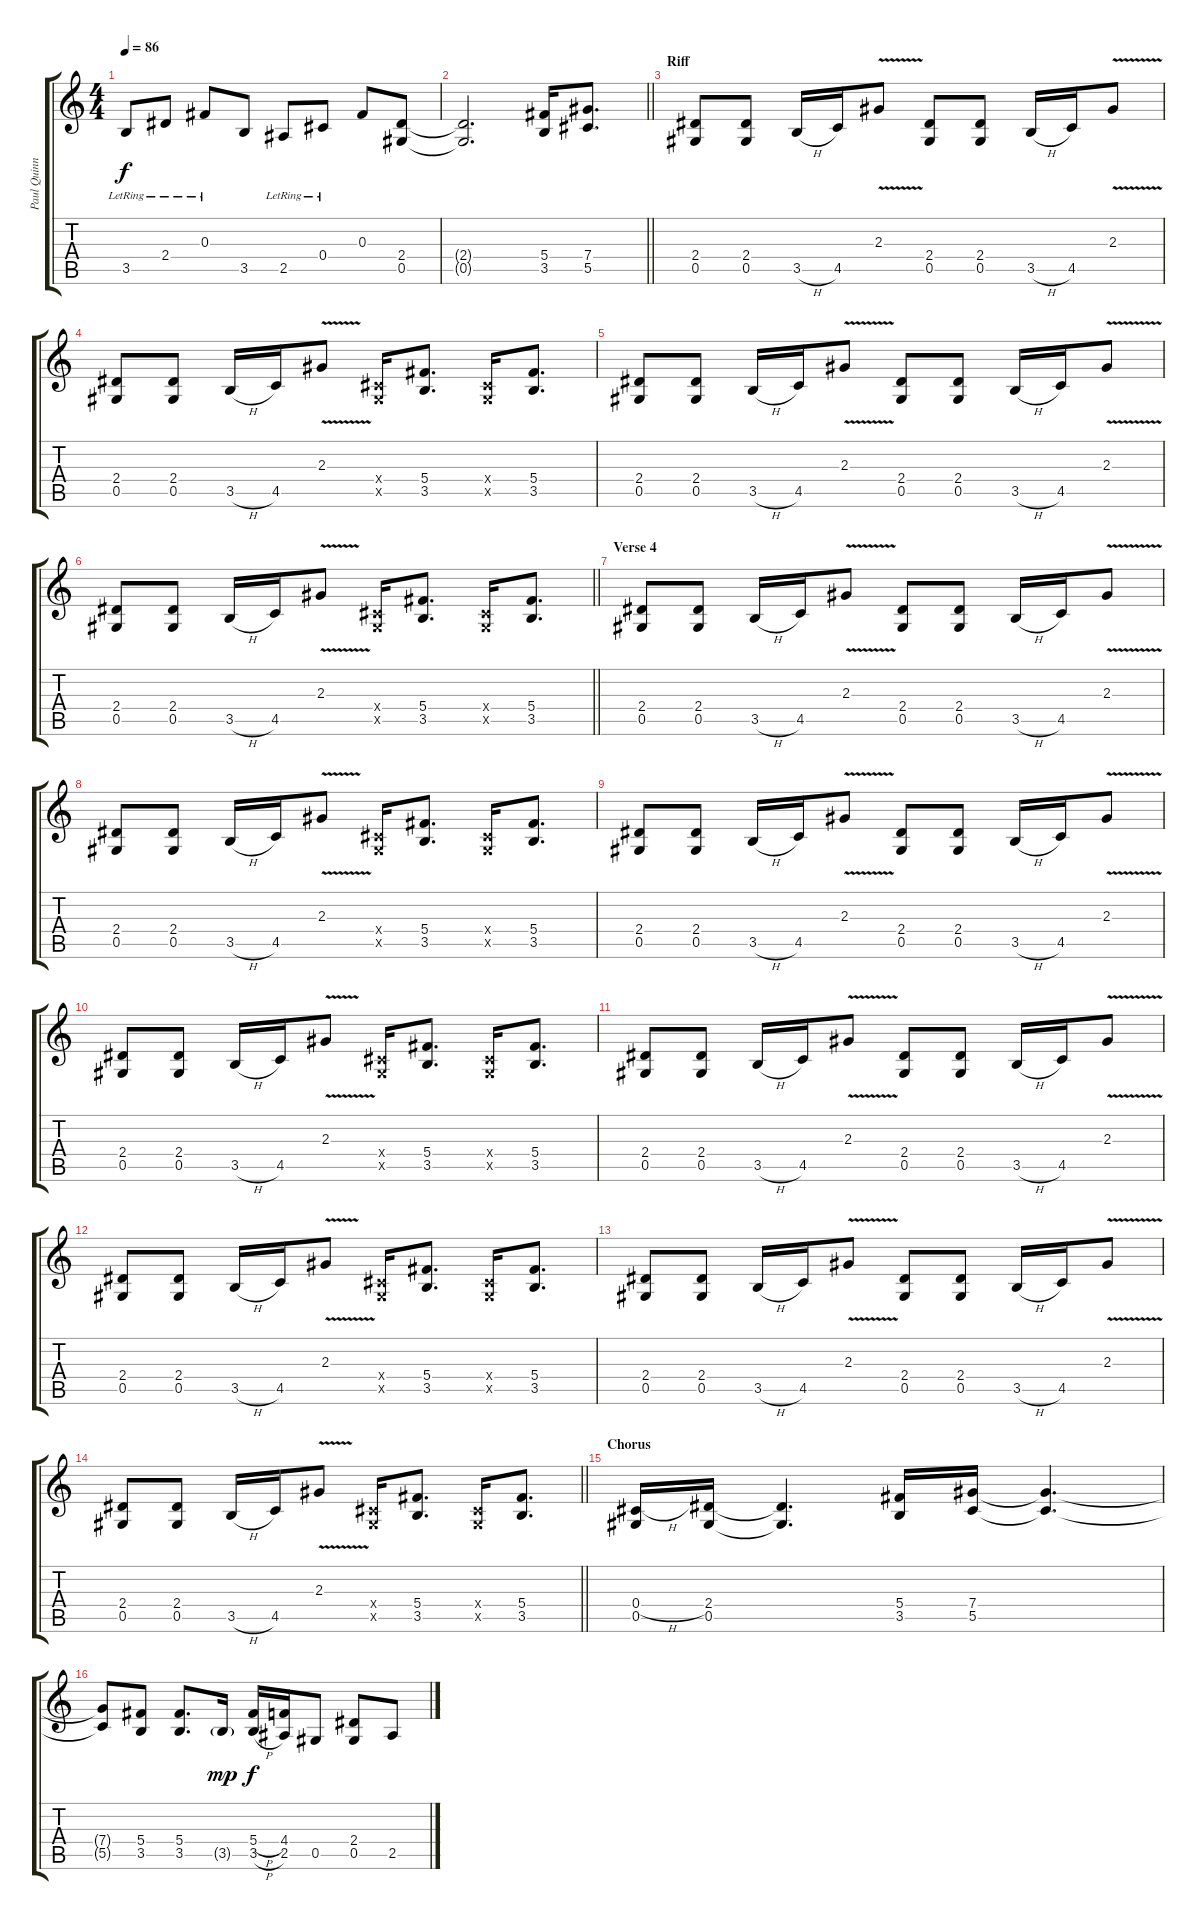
\track ("Paul Quinn" "Paul Quinn") {instrument overdrivenguitar}
\staff {score tabs}
\tuning (Eb4 Bb3 Gb3 Db3 Ab2 Eb2) {hide}
\ts (4 4)
\tempo 86
\clef g2
\ks c
3.5{lr}.8{dy f} 2.4{lr}.8 0.3{lr}.8 3.5.8 2.5{lr}.8 0.4{lr}.8 0.3.8 (2.4 0.5).8 |
\barLineRight lightlight
(2.4{t} 0.5{t}).2{d} (5.4 3.5).16 (7.4 5.5).8{d} |
\section ("" "Riff")
(2.4 0.5).8{volume 6 balance 12} (2.4 0.5).8 3.5{h}.16 4.5.16 2.3{v}.8 (2.4 0.5).8 (2.4 0.5).8 3.5{h}.16 4.5.16 2.3{v}.8 |
(2.4 0.5).8 (2.4 0.5).8 3.5{h}.16 4.5.16 2.3{v}.8 (0.4{x} 0.5{x}).16 (5.4 3.5).8{d} (0.4{x} 0.5{x}).16 (5.4 3.5).8{d} |
(2.4 0.5).8 (2.4 0.5).8 3.5{h}.16 4.5.16 2.3{v}.8 (2.4 0.5).8 (2.4 0.5).8 3.5{h}.16 4.5.16 2.3{v}.8 |
\barLineRight lightlight
(2.4 0.5).8 (2.4 0.5).8 3.5{h}.16 4.5.16 2.3{v}.8 (0.4{x} 0.5{x}).16 (5.4 3.5).8{d} (0.4{x} 0.5{x}).16 (5.4 3.5).8{d} |
\section ("" "Verse 4")
(2.4 0.5).8 (2.4 0.5).8 3.5{h}.16 4.5.16 2.3{v}.8 (2.4 0.5).8 (2.4 0.5).8 3.5{h}.16 4.5.16 2.3{v}.8 |
(2.4 0.5).8 (2.4 0.5).8 3.5{h}.16 4.5.16 2.3{v}.8 (0.4{x} 0.5{x}).16 (5.4 3.5).8{d} (0.4{x} 0.5{x}).16 (5.4 3.5).8{d} |
(2.4 0.5).8 (2.4 0.5).8 3.5{h}.16 4.5.16 2.3{v}.8 (2.4 0.5).8 (2.4 0.5).8 3.5{h}.16 4.5.16 2.3{v}.8 |
(2.4 0.5).8 (2.4 0.5).8 3.5{h}.16 4.5.16 2.3{v}.8 (0.4{x} 0.5{x}).16 (5.4 3.5).8{d} (0.4{x} 0.5{x}).16 (5.4 3.5).8{d} |
(2.4 0.5).8 (2.4 0.5).8 3.5{h}.16 4.5.16 2.3{v}.8 (2.4 0.5).8 (2.4 0.5).8 3.5{h}.16 4.5.16 2.3{v}.8 |
(2.4 0.5).8 (2.4 0.5).8 3.5{h}.16 4.5.16 2.3{v}.8 (0.4{x} 0.5{x}).16 (5.4 3.5).8{d} (0.4{x} 0.5{x}).16 (5.4 3.5).8{d} |
(2.4 0.5).8 (2.4 0.5).8 3.5{h}.16 4.5.16 2.3{v}.8 (2.4 0.5).8 (2.4 0.5).8 3.5{h}.16 4.5.16 2.3{v}.8 |
\barLineRight lightlight
(2.4 0.5).8 (2.4 0.5).8 3.5{h}.16 4.5.16 2.3{v}.8 (0.4{x} 0.5{x}).16 (5.4 3.5).8{d} (0.4{x} 0.5{x}).16 (5.4 3.5).8{d} |
\section ("" "Chorus ")
(0.4{h} 0.5).16 (2.4 0.5).16 (2.4{t} 0.5{t}).4{d} (5.4 3.5).16 (7.4 5.5).16 (7.4{t} 5.5{t}).4{d} |
(7.4{t} 5.5{t}).8 (5.4 3.5).8 (5.4 3.5).8{d} 3.5{g}.16{dy mp} (5.4{h} 3.5{h}).16{dy f} (4.4 2.5).16 0.5.8 (2.4 0.5).8 2.5.8
